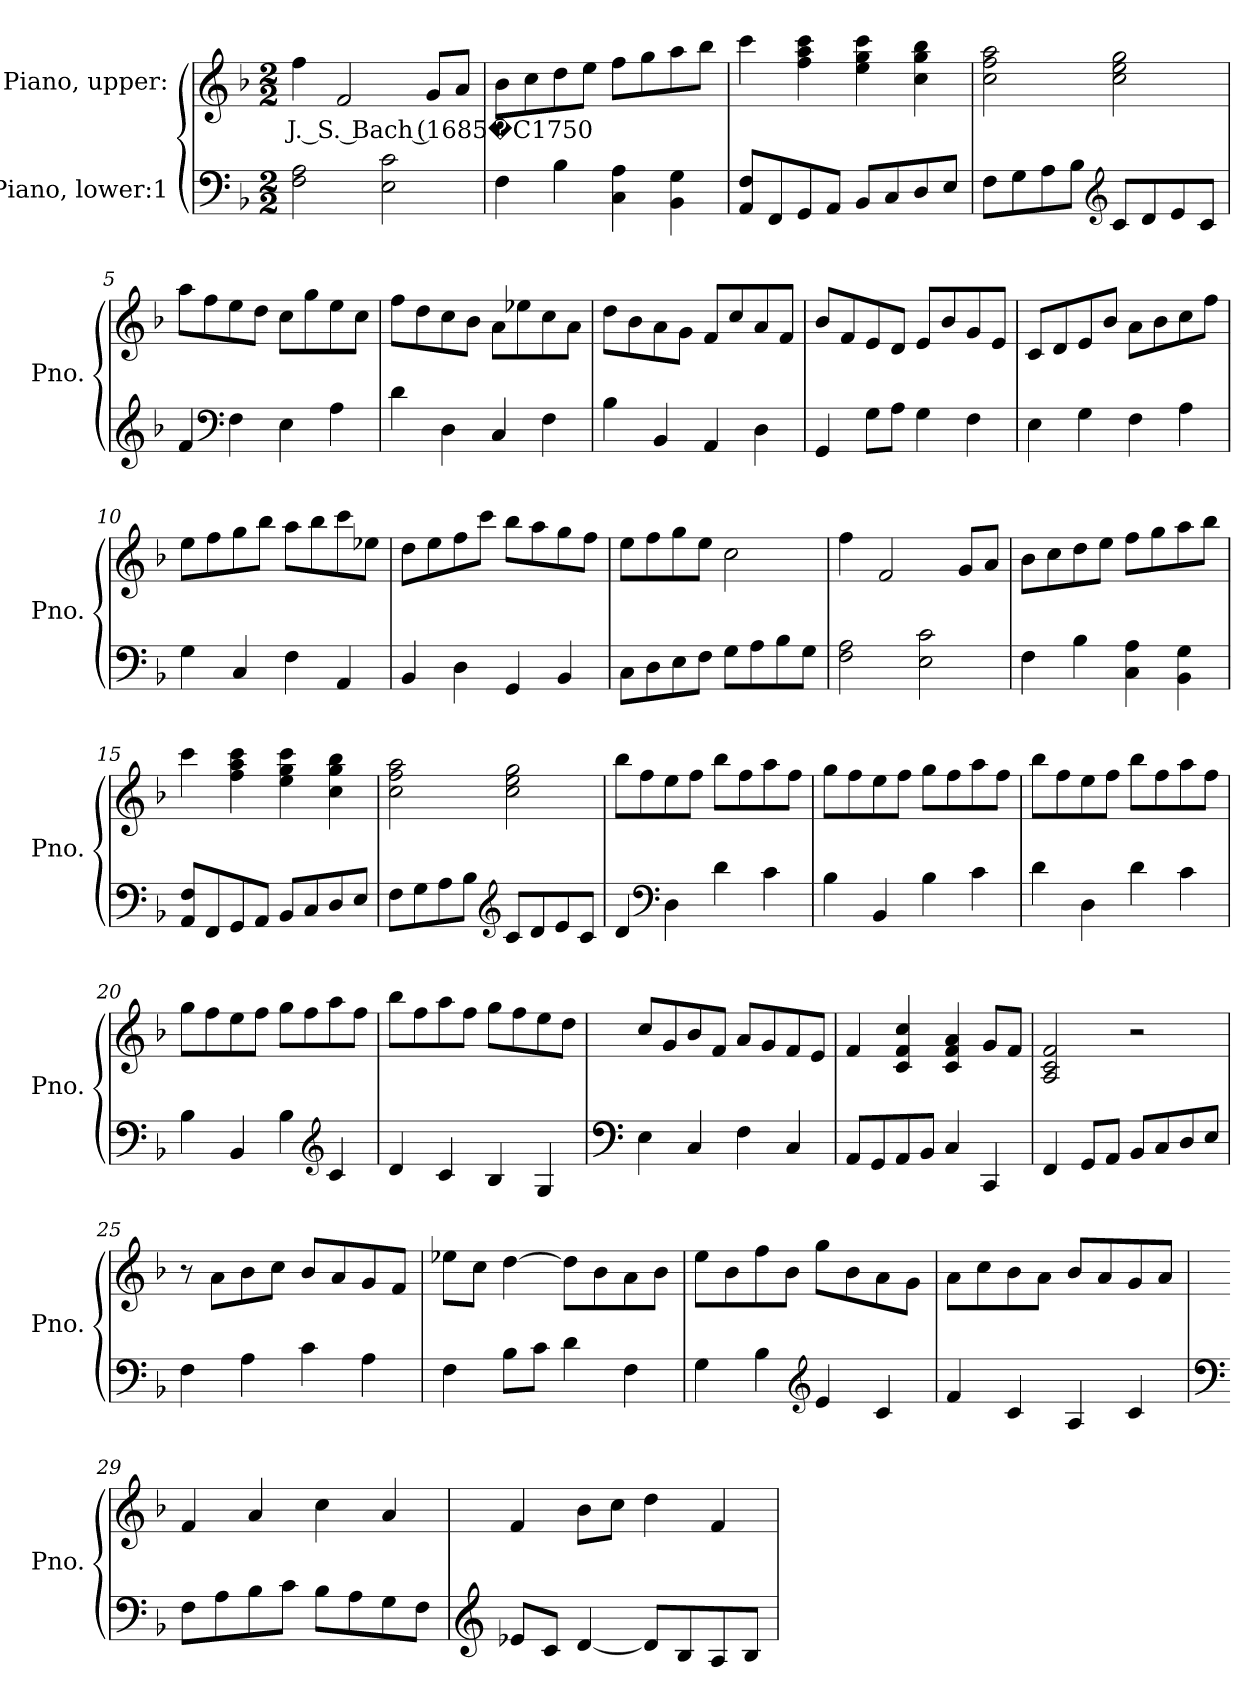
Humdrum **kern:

**kern	**kern	**text
*part2	*part1	*part1
*staff2	*staff1	*staff1
*I"Piano, lower:1	*I"Piano, upper:	*
*I'Pno.	*I'Pno.	*
*clefF4	*clefG2	*
*k[b-]	*k[b-]	*
*M2/2	*M2/2	*
*MM240	*MM240	*
=1	=1	=1
!	!	!LO:LY:b
2F\ 2A\	4ff\	J. S. Bach (1685�C1750
.	2f/	.
2E\ 2c\	.	.
.	8g/L	.
.	8a/J	.
=2	=2	=2
4F\	8b-\L	.
.	8cc\	.
4B-\	8dd\	.
.	8ee\J	.
4C\ 4A\	8ff\L	.
.	8gg\	.
4BB-\ 4G\	8aa\	.
.	8bb-\J	.
=3	=3	=3
8AA/ 8F/L	4ccc\	.
8FF/	.	.
8GG/	4ff\ 4aa\ 4ccc\	.
8AA/J	.	.
8BB-/L	4ee\ 4gg\ 4ccc\	.
8C/	.	.
8D/	4cc\ 4gg\ 4bb-\	.
8E/J	.	.
!!LO:LB:g=z
=4	=4	=4
8F\L	2cc\ 2ff\ 2aa\	.
8G\	.	.
8A\	.	.
8B-\J	.	.
*clefG2	*	*
8c/L	2cc\ 2ee\ 2gg\	.
8d/	.	.
8e/	.	.
8c/J	.	.
=5	=5	=5
4f/	8aa\L	.
.	8ff\	.
*clefF4	*	*
4F\	8ee\	.
.	8dd\J	.
4E\	8cc\L	.
.	8gg\	.
4A\	8ee\	.
.	8cc\J	.
=6	=6	=6
4d\	8ff\L	.
.	8dd\	.
4D\	8cc\	.
.	8b-\J	.
4C/	8a\L	.
.	8ee-X\	.
4F\	8cc\	.
.	8a\J	.
=7	=7	=7
4B-\	8dd\L	.
.	8b-\	.
4BB-/	8a\	.
.	8g\J	.
4AA/	8f/L	.
.	8cc/	.
4D\	8a/	.
.	8f/J	.
!!LO:LB:g=z
=8	=8	=8
4GG/	8b-/L	.
.	8f/	.
8G\L	8e/	.
8A\J	8d/J	.
4G\	8e/L	.
.	8b-/	.
4F\	8g/	.
.	8e/J	.
=9	=9	=9
4E\	8c/L	.
.	8d/	.
4G\	8e/	.
.	8b-/J	.
4F\	8a\L	.
.	8b-\	.
4A\	8cc\	.
.	8ff\J	.
=10	=10	=10
4G\	8ee\L	.
.	8ff\	.
4C/	8gg\	.
.	8bb-\J	.
4F\	8aa\L	.
.	8bb-\	.
4AA/	8ccc\	.
.	8ee-X\J	.
=11	=11	=11
4BB-/	8dd\L	.
.	8ee\	.
4D\	8ff\	.
.	8ccc\J	.
4GG/	8bb-\L	.
.	8aa\	.
4BB-/	8gg\	.
.	8ff\J	.
!!LO:LB:g=z
=12	=12	=12
8C\L	8ee\L	.
8D\	8ff\	.
8E\	8gg\	.
8F\J	8ee\J	.
8G\L	2cc\	.
8A\	.	.
8B-\	.	.
8G\J	.	.
=13	=13	=13
2F\ 2A\	4ff\	.
.	2f/	.
2E\ 2c\	.	.
.	8g/L	.
.	8a/J	.
=14	=14	=14
4F\	8b-\L	.
.	8cc\	.
4B-\	8dd\	.
.	8ee\J	.
4C\ 4A\	8ff\L	.
.	8gg\	.
4BB-\ 4G\	8aa\	.
.	8bb-\J	.
=15	=15	=15
8AA/ 8F/L	4ccc\	.
8FF/	.	.
8GG/	4ff\ 4aa\ 4ccc\	.
8AA/J	.	.
8BB-/L	4ee\ 4gg\ 4ccc\	.
8C/	.	.
8D/	4cc\ 4gg\ 4bb-\	.
8E/J	.	.
=16	=16	=16
8F\L	2cc\ 2ff\ 2aa\	.
8G\	.	.
8A\	.	.
8B-\J	.	.
*clefG2	*	*
8c/L	2cc\ 2ee\ 2gg\	.
8d/	.	.
8e/	.	.
8c/J	.	.
!!LO:LB:g=z
=17	=17	=17
4d/	8bb-\L	.
.	8ff\	.
*clefF4	*	*
4D\	8ee\	.
.	8ff\J	.
4d\	8bb-\L	.
.	8ff\	.
4c\	8aa\	.
.	8ff\J	.
=18	=18	=18
4B-\	8gg\L	.
.	8ff\	.
4BB-/	8ee\	.
.	8ff\J	.
4B-\	8gg\L	.
.	8ff\	.
4c\	8aa\	.
.	8ff\J	.
=19	=19	=19
4d\	8bb-\L	.
.	8ff\	.
4D\	8ee\	.
.	8ff\J	.
4d\	8bb-\L	.
.	8ff\	.
4c\	8aa\	.
.	8ff\J	.
=20	=20	=20
4B-\	8gg\L	.
.	8ff\	.
4BB-/	8ee\	.
.	8ff\J	.
4B-\	8gg\L	.
.	8ff\	.
*clefG2	*	*
4c/	8aa\	.
.	8ff\J	.
=21	=21	=21
4d/	8bb-\L	.
.	8ff\	.
4c/	8aa\	.
.	8ff\J	.
4B-/	8gg\L	.
.	8ff\	.
4G/	8ee\	.
.	8dd\J	.
!!LO:LB:g=z
=22	=22	=22
*clefF4	*	*
4E\	8cc/L	.
.	8g/	.
4C/	8b-/	.
.	8f/J	.
4F\	8a/L	.
.	8g/	.
4C/	8f/	.
.	8e/J	.
=23	=23	=23
8AA/L	4f/	.
8GG/	.	.
8AA/	4c/ 4f/ 4cc/	.
8BB-/J	.	.
4C/	4c/ 4f/ 4a/	.
4CC/	8g/L	.
.	8f/J	.
=24	=24	=24
4FF/	2A/ 2c/ 2f/	.
8GG/L	.	.
8AA/J	.	.
8BB-/L	2r	.
8C/	.	.
8D/	.	.
8E/J	.	.
=25	=25	=25
4F\	8r	.
.	8a\L	.
4A\	8b-\	.
.	8cc\J	.
4c\	8b-/L	.
.	8a/	.
4A\	8g/	.
.	8f/J	.
=26	=26	=26
4F\	8ee-X\L	.
.	8cc\J	.
8B-\L	[4dd\	.
8c\J	.	.
4d\	8dd\L]	.
.	8b-\	.
4F\	8a\	.
.	8b-\J	.
!!LO:PB:g=z
=27	=27	=27
4G\	8ee\L	.
.	8b-\	.
4B-\	8ff\	.
.	8b-\J	.
*clefG2	*	*
4e/	8gg\L	.
.	8b-\	.
4c/	8a\	.
.	8g\J	.
=28	=28	=28
4f/	8a\L	.
.	8cc\	.
4c/	8b-\	.
.	8a\J	.
4A/	8b-/L	.
.	8a/	.
4c/	8g/	.
.	8a/J	.
=29	=29	=29
*clefF4	*	*
8F\L	4f/	.
8A\	.	.
8B-\	4a/	.
8c\J	.	.
8B-\L	4cc\	.
8A\	.	.
8G\	4a/	.
8F\J	.	.
=30	=30	=30
*clefG2	*	*
8e-X/L	4f/	.
8c/J	.	.
[4d/	8b-\L	.
.	8cc\J	.
8d/L]	4dd\	.
8B-/	.	.
8A/	4f/	.
8B-/J	.	.
=	=	=
*-	*-	*-
